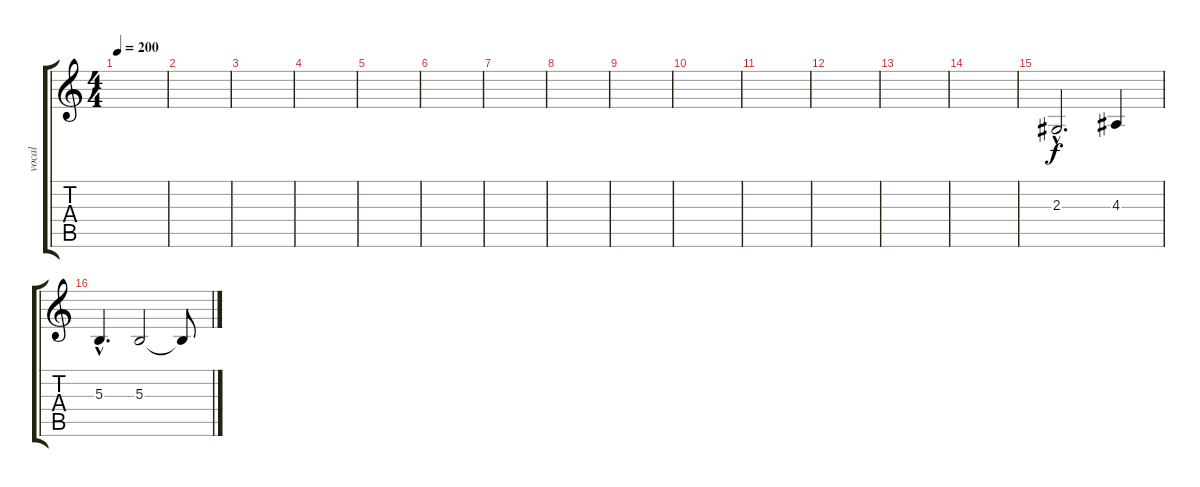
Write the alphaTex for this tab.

\track ("vocal" "vocal") {instrument violin}
\staff {score tabs}
\tuning (Eb4 Bb3 Gb3 Db3 Ab2 Eb2) {hide}
\ts (4 4)
\tempo 200
\clef g2
\ks c
|
|
|
|
|
|
|
|
|
|
|
|
|
|
2.3{hac}.2{d} 4.3.4 |
5.3{hac}.4{d} 5.3.2 5.3{t}.8
